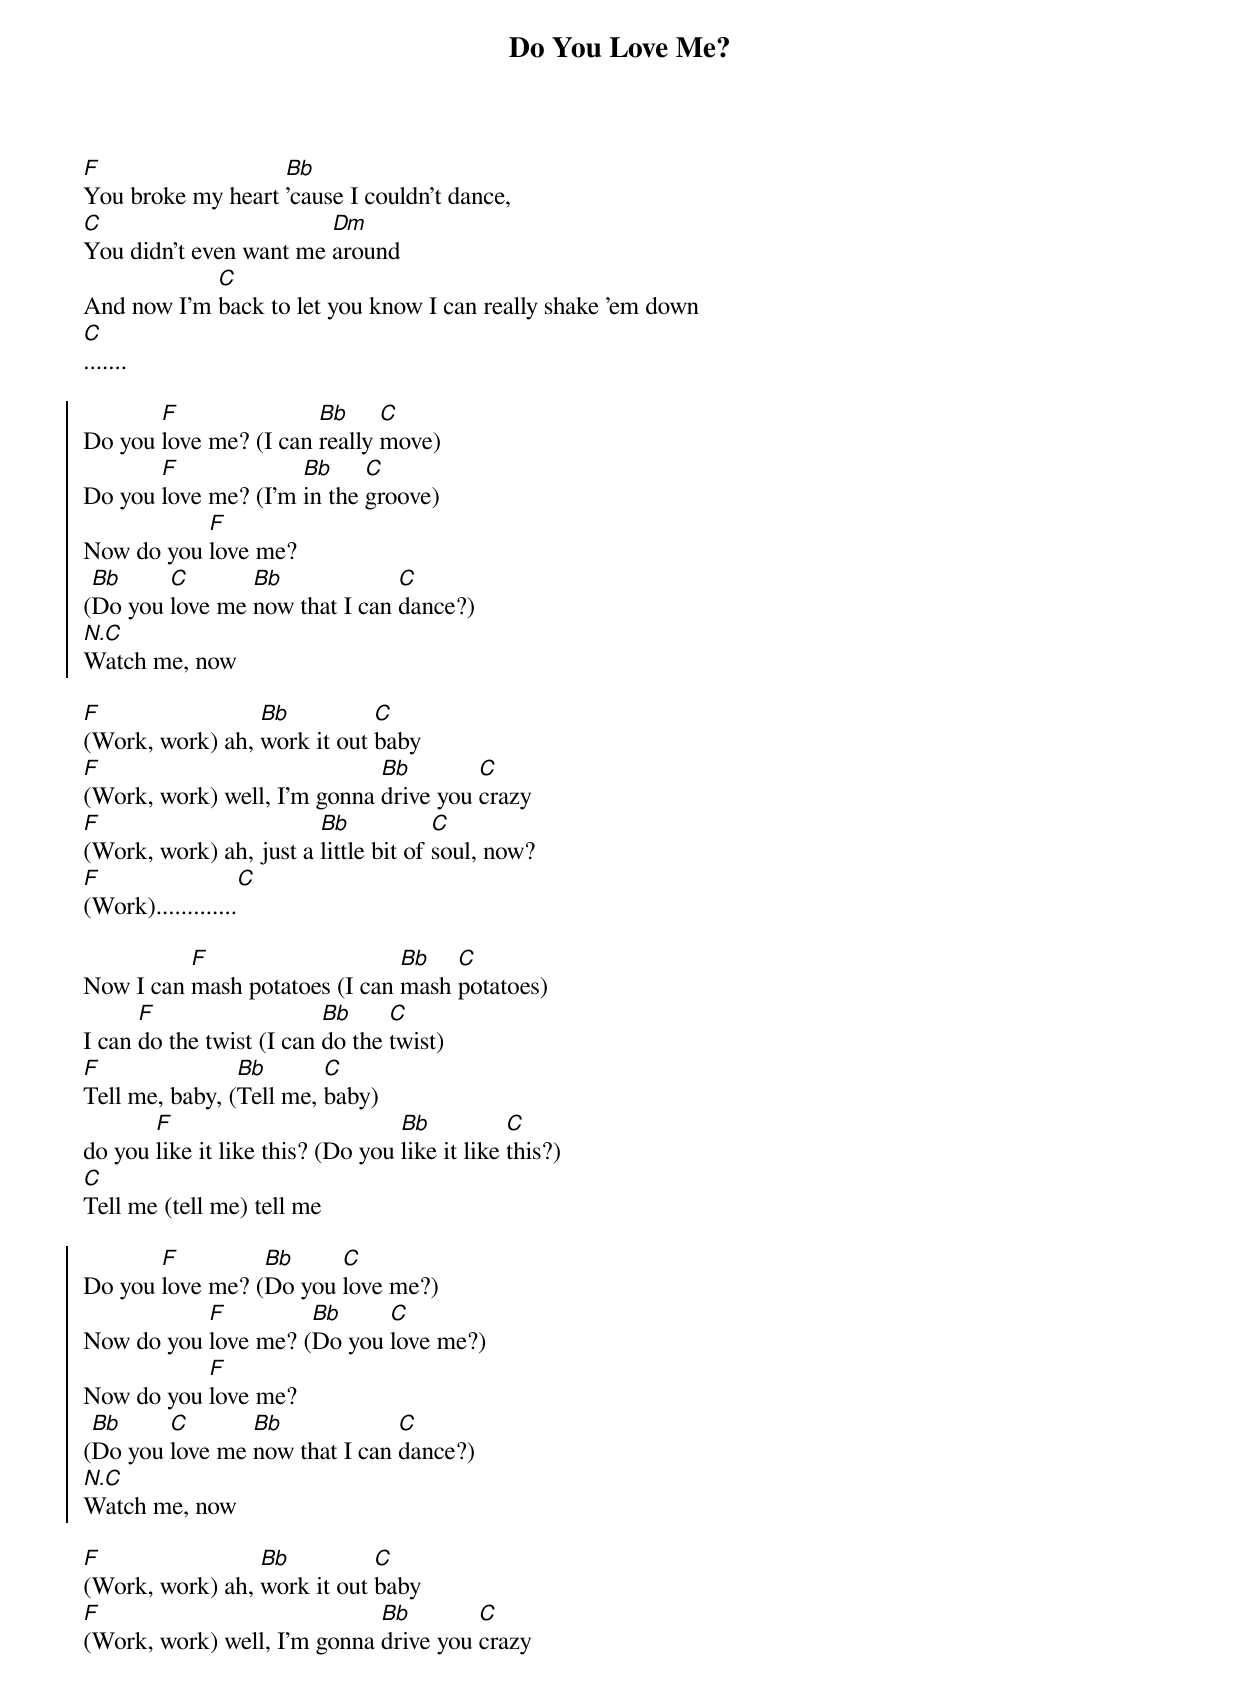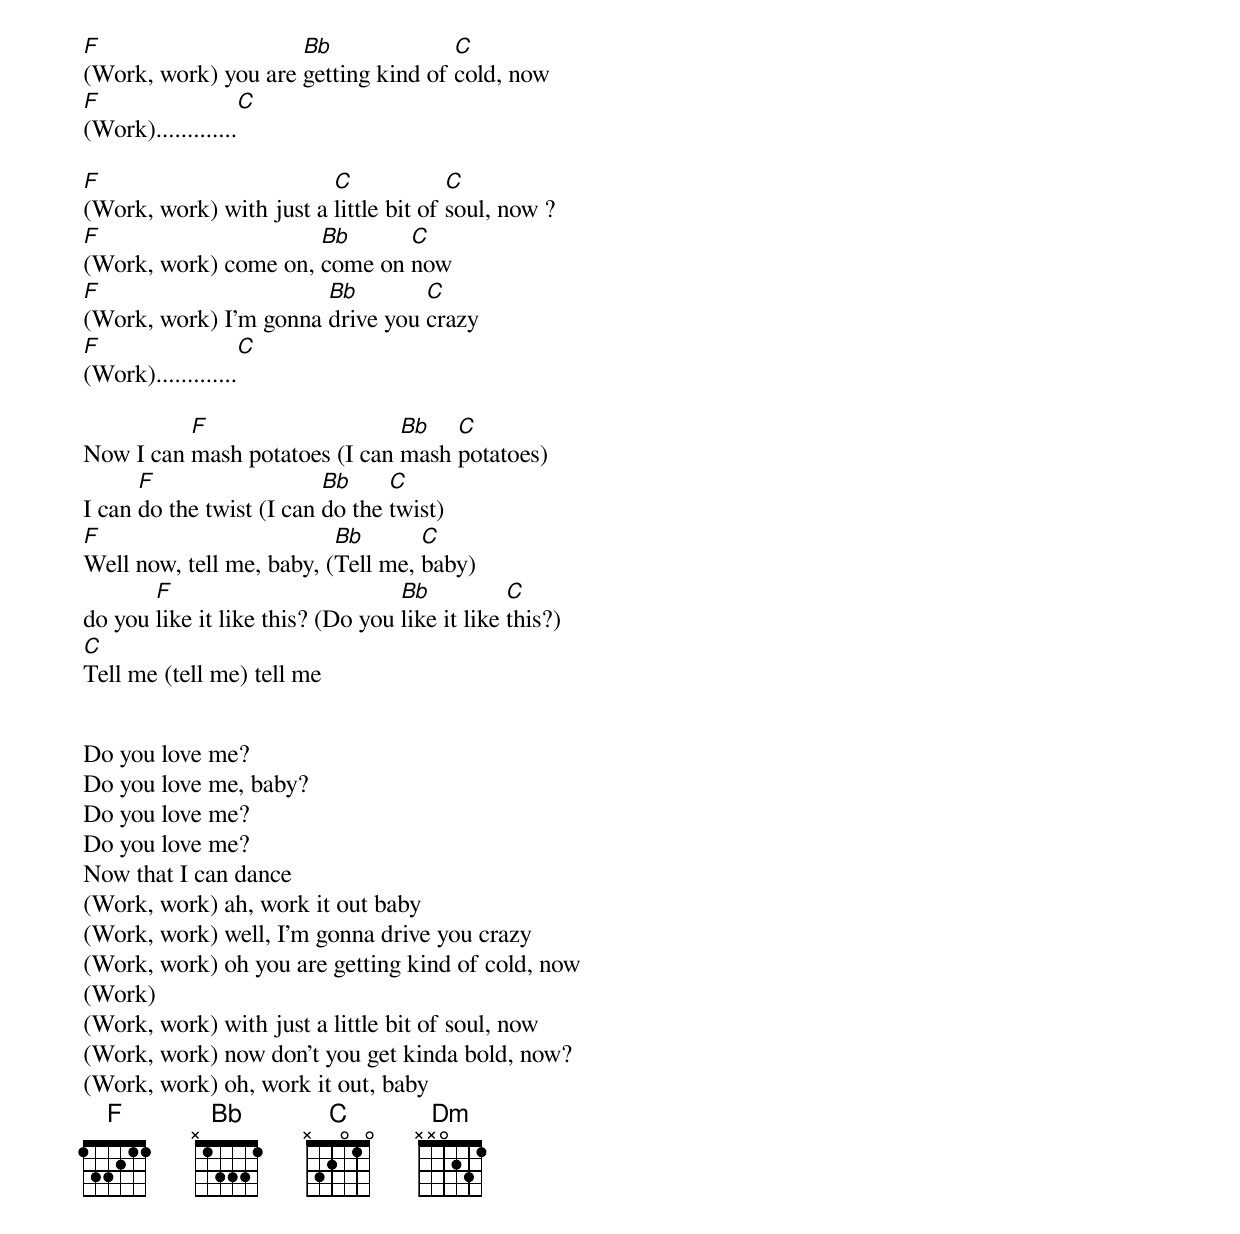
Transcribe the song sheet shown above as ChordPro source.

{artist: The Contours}
{title: Do You Love Me?}

[F]You broke my heart [Bb]'cause I couldn't dance,
[C]You didn't even want me [Dm]around
And now I'm [C]back to let you know I can really shake 'em down
[C].......

{start_of_chorus}
Do you [F]love me? (I can [Bb]really [C]move)
Do you [F]love me? (I'm [Bb]in the [C]groove)
Now do you [F]love me?
([Bb]Do you [C]love me [Bb]now that I can [C]dance?)
[N.C]Watch me, now
{end_of_chorus}

[F](Work, work) ah, [Bb]work it out [C]baby
[F](Work, work) well, I'm gonna [Bb]drive you [C]crazy
[F](Work, work) ah, just a [Bb]little bit of [C]soul, now?
[F](Work).............[C]

Now I can [F]mash potatoes (I can [Bb]mash [C]potatoes)
I can [F]do the twist (I can [Bb]do the [C]twist)
[F]Tell me, baby, ([Bb]Tell me, [C]baby)
do you [F]like it like this? (Do you [Bb]like it like [C]this?)
[C]Tell me (tell me) tell me

{start_of_chorus}
Do you [F]love me? ([Bb]Do you [C]love me?)
Now do you [F]love me? ([Bb]Do you [C]love me?)
Now do you [F]love me?
([Bb]Do you [C]love me [Bb]now that I can [C]dance?)
[N.C]Watch me, now
{end_of_chorus}

[F](Work, work) ah, [Bb]work it out [C]baby
[F](Work, work) well, I'm gonna [Bb]drive you [C]crazy
[F](Work, work) you are [Bb]getting kind of [C]cold, now
[F](Work).............[C]

[F](Work, work) with just a [C]little bit of [C]soul, now ?
[F](Work, work) come on, [Bb]come on [C]now
[F](Work, work) I'm gonna [Bb]drive you [C]crazy
[F](Work).............[C]

Now I can [F]mash potatoes (I can [Bb]mash [C]potatoes)
I can [F]do the twist (I can [Bb]do the [C]twist)
[F]Well now, tell me, baby, ([Bb]Tell me, [C]baby)
do you [F]like it like this? (Do you [Bb]like it like [C]this?)
[C]Tell me (tell me) tell me


Do you love me?
Do you love me, baby?
Do you love me?
Do you love me?
Now that I can dance
(Work, work) ah, work it out baby
(Work, work) well, I'm gonna drive you crazy
(Work, work) oh you are getting kind of cold, now
(Work)
(Work, work) with just a little bit of soul, now
(Work, work) now don't you get kinda bold, now?
(Work, work) oh, work it out, baby
